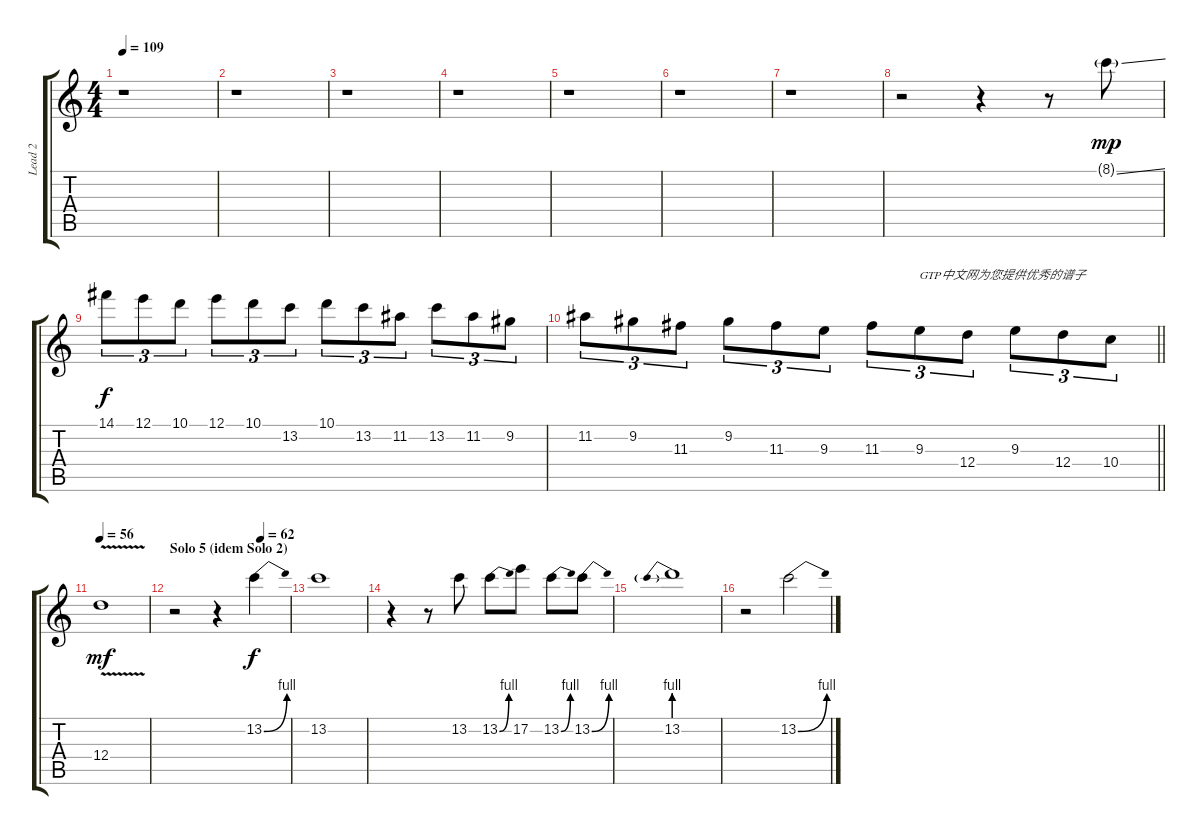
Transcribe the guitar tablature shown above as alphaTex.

\track ("Lead 2" "Lead 2") {instrument distortionguitar}
\staff {score tabs}
\tuning (E4 B3 G3 D3 A2 D2) {hide}
\ts (4 4)
\tempo 109
\clef g2
\ks c
r.1{dy mp} |
r.1 |
r.1 |
r.1 |
r.1 |
r.1 |
r.1 |
r.2 r.4 r.8 8.1{ss g}.8 |
14.1.8{tu (3 2) dy f} 12.1.8{tu (3 2)} 10.1.8{tu (3 2)} 12.1.8{tu (3 2)} 10.1.8{tu (3 2)} 13.2.8{tu (3 2)} 10.1.8{tu (3 2)} 13.2.8{tu (3 2)} 11.2.8{tu (3 2)} 13.2.8{tu (3 2)} 11.2.8{tu (3 2)} 9.2.8{tu (3 2)} |
\barLineRight lightlight
11.2.8{tu (3 2)} 9.2.8{tu (3 2)} 11.3.8{tu (3 2)} 9.2.8{tu (3 2)} 11.3.8{tu (3 2)} 9.3.8{tu (3 2)} 11.3.8{tu (3 2)} 9.3.8{tu (3 2) txt "GTP中文网为您提供优秀的谱子"} 12.4.8{tu (3 2)} 9.3.8{tu (3 2)} 12.4.8{tu (3 2)} 10.4.8{tu (3 2)} |
\tempo 56
12.4{v}.1{dy mf} |
\section ("" "Solo 5 (idem Solo 2)")
\tempo (62 0.75)
r.2 r.4 13.2{be (bend 0 0 60 4)}.4{dy f} |
13.2.1 |
r.4 r.8 13.2.8 13.2{be (bend 0 0 60 4)}.8 17.2.8 13.2{be (bend 0 0 60 4)}.8 13.2{be (bend 0 0 60 4)}.8 |
13.2{be (prebend 0 4 60 4)}.1 |
r.2 13.2{be (bend 0 0 60 4)}.2
